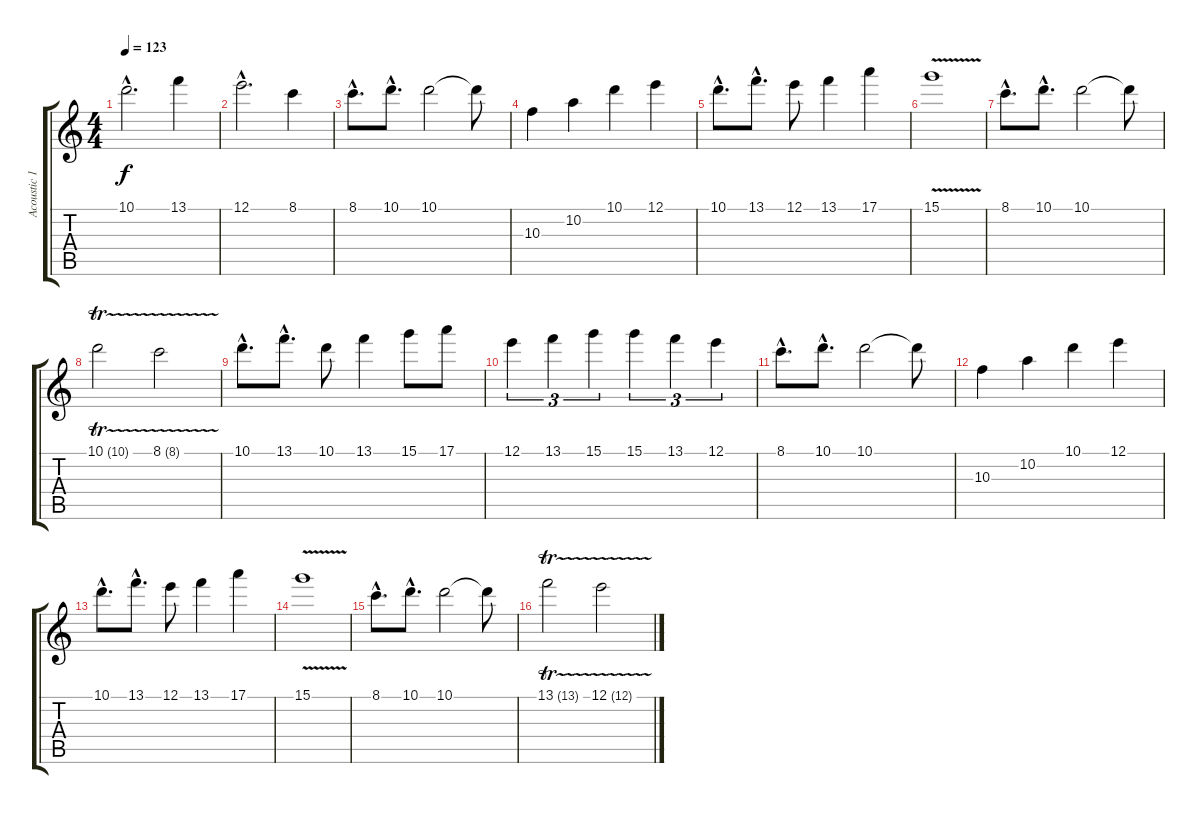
\track ("Acoustic 1" "Acoustic 1") {instrument acousticguitarsteel}
\staff {score tabs}
\tuning (E4 B3 G3 D3 A2 D2) {hide}
\ts (4 4)
\tempo 123
\clef g2
\ks c
10.1{hac}.2{d dy f} 13.1.4 |
12.1{hac}.2{d} 8.1.4 |
8.1{hac}.8{d} 10.1{hac}.8{d} 10.1.2 10.1{t}.8 |
10.3.4 10.2.4 10.1.4 12.1.4 |
10.1{hac}.8{d} 13.1{hac}.8{d} 12.1.8 13.1.4 17.1.4 |
15.1{v}.1 |
8.1{hac}.8{d} 10.1{hac}.8{d} 10.1.2 10.1{t}.8 |
10.1{tr (10 16)}.2 8.1{tr (8 16)}.2 |
10.1{hac}.8{d} 13.1{hac}.8{d} 10.1.8 13.1.4 15.1.8 17.1.8 |
12.1.4{tu (3 2)} 13.1.4{tu (3 2)} 15.1.4{tu (3 2)} 15.1.4{tu (3 2)} 13.1.4{tu (3 2)} 12.1.4{tu (3 2)} |
8.1{hac}.8{d} 10.1{hac}.8{d} 10.1.2 10.1{t}.8 |
10.3.4 10.2.4 10.1.4 12.1.4 |
10.1{hac}.8{d} 13.1{hac}.8{d} 12.1.8 13.1.4 17.1.4 |
15.1{v}.1 |
8.1{hac}.8{d} 10.1{hac}.8{d} 10.1.2 10.1{t}.8 |
13.1{tr (13 16)}.2 12.1{tr (12 16)}.2
